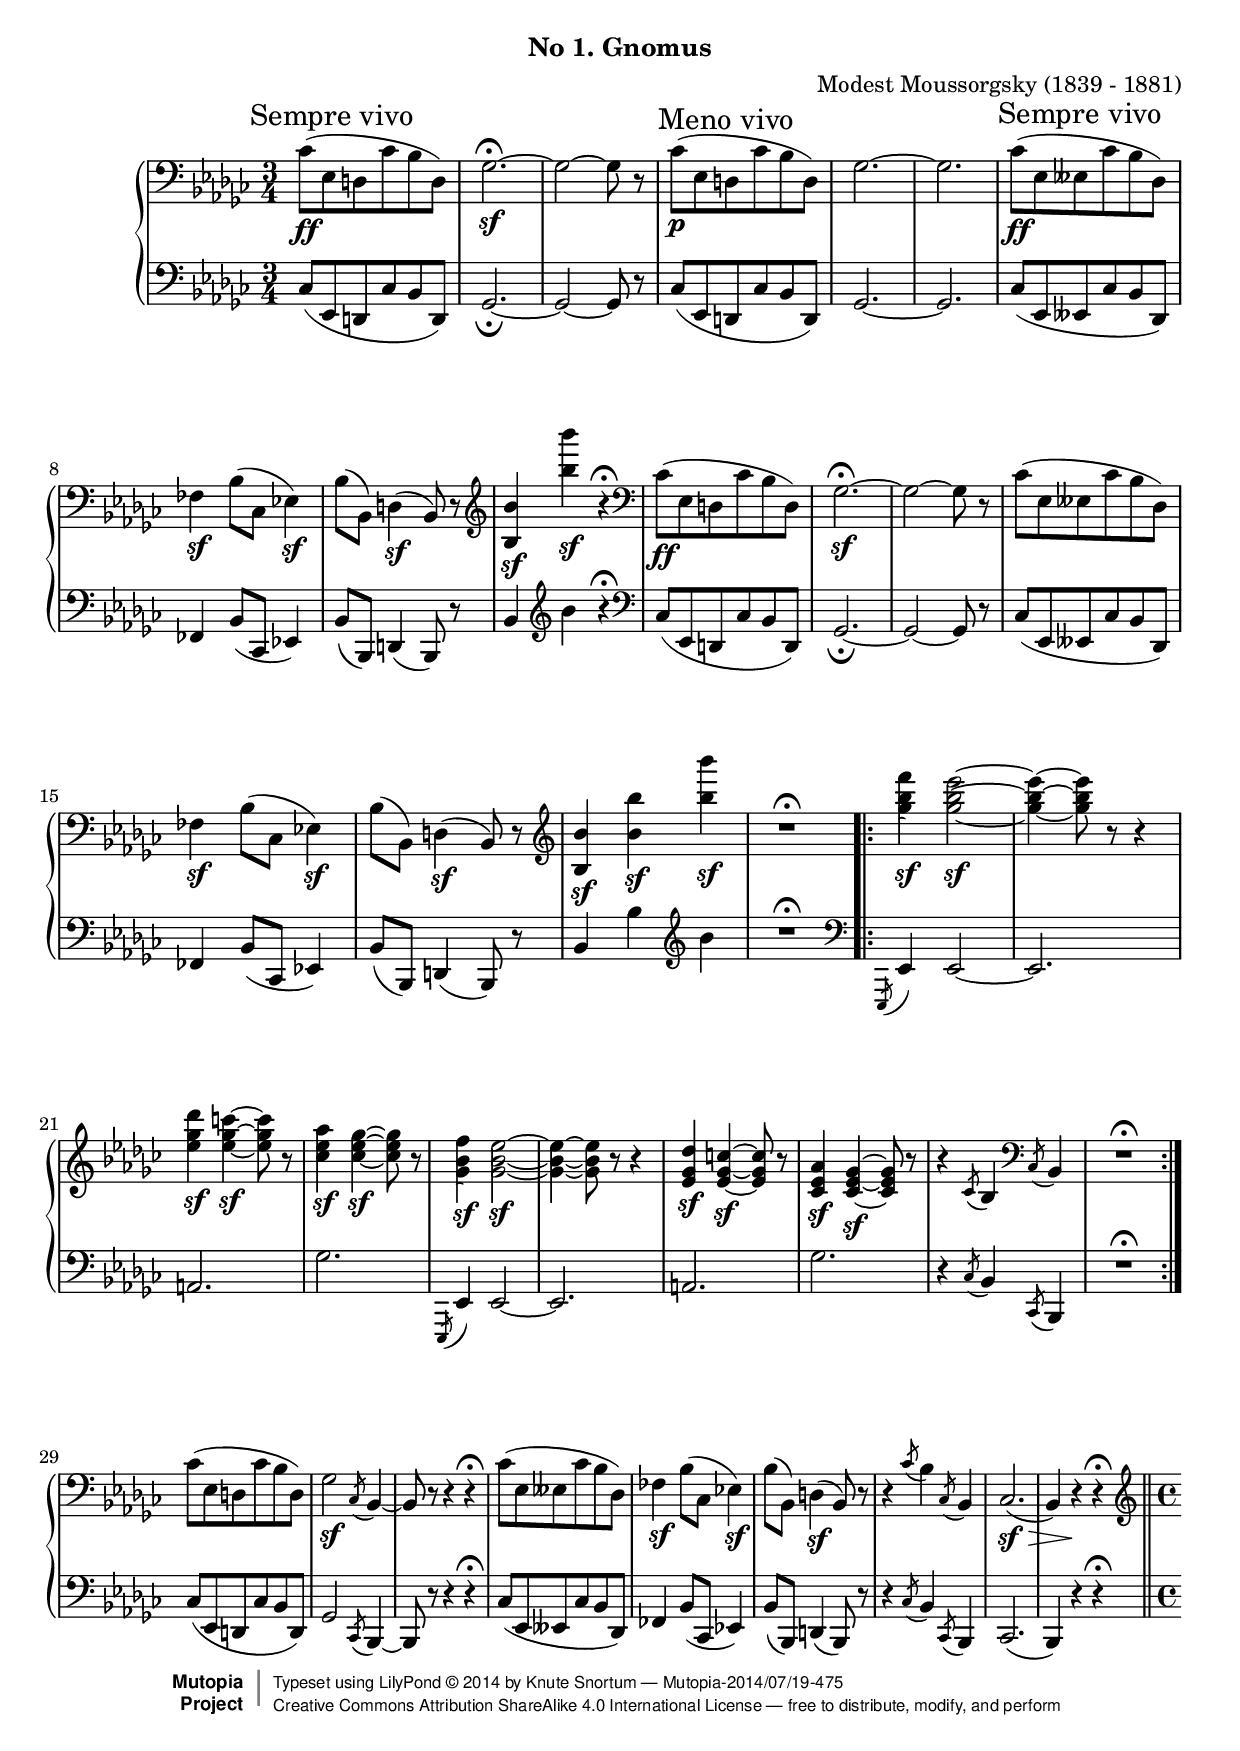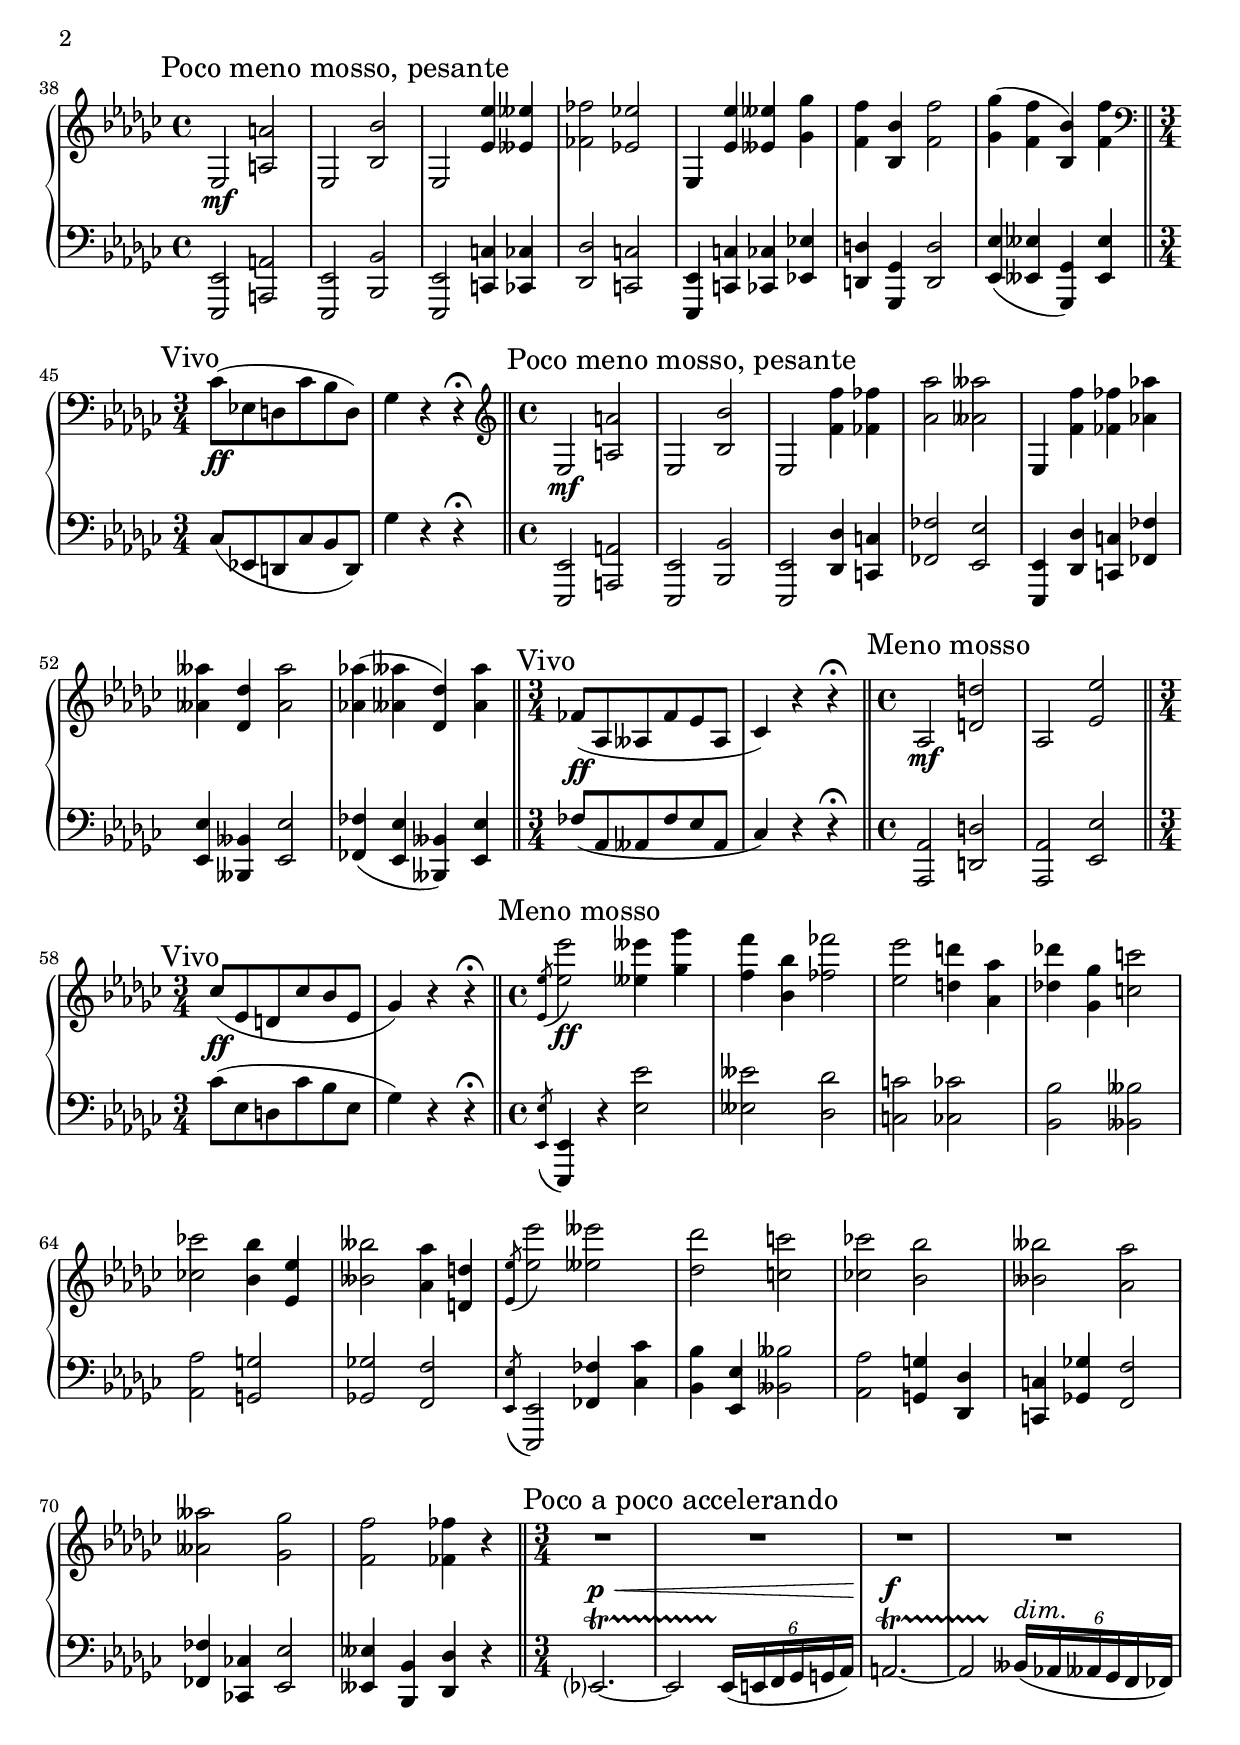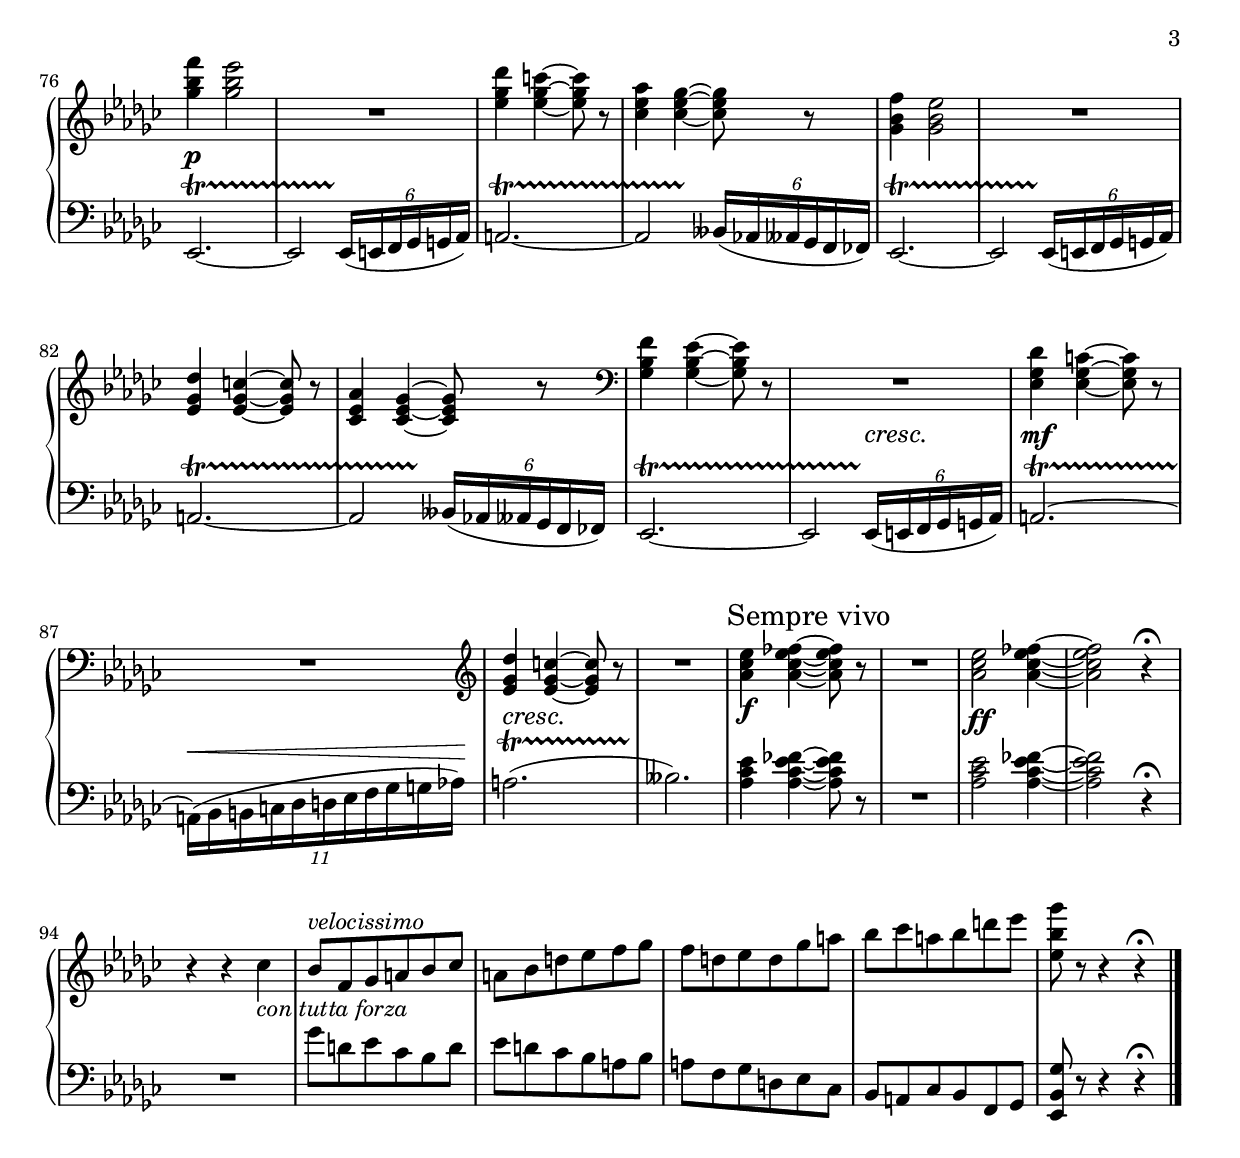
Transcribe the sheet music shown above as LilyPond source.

\version "2.18.2"
\language "english"

\header {
  %title        = "No 1. Gnomus"
  composer     = "Modest Moussorgsky (1839 - 1881)"
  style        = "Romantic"
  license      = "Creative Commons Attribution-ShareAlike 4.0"
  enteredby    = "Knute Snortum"
  date         = "1874"
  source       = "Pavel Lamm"

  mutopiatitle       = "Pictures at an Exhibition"
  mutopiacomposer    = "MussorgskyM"
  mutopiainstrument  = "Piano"
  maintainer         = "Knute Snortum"
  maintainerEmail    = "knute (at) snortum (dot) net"
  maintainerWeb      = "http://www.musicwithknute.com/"

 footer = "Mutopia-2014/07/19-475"
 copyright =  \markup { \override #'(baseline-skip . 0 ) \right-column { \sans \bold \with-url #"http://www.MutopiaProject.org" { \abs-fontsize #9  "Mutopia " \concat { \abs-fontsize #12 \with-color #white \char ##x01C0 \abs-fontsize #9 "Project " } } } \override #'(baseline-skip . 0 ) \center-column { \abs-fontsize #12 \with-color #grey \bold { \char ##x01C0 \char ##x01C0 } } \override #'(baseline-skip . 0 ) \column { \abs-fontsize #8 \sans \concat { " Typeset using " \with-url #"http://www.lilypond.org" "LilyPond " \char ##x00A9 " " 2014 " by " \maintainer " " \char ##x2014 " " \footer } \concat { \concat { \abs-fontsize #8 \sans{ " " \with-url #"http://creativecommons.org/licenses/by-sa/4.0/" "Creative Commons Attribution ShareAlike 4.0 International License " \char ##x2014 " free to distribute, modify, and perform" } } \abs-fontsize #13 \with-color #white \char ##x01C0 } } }
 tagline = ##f
}

sempreVivo = {
  \once
  \override Score.RehearsalMark.self-alignment-X = #LEFT
  \mark "Sempre vivo" 
}
menoVivo = {
  \once
  \override Score.RehearsalMark.self-alignment-X = #LEFT
  \mark  "Meno vivo" 
}
pesante = {
  \once
  \override Score.RehearsalMark.self-alignment-X = #LEFT
  \mark  "Poco meno mosso, pesante" 
}
vivo = {
  \once
  \override Score.RehearsalMark.self-alignment-X = #LEFT
  \mark  "Vivo" 
}
menoMosso = {
  \once
  \override Score.RehearsalMark.self-alignment-X = #LEFT
  \mark  "Meno mosso" 
}
pocoAccel = {
  \once
  \override Score.RehearsalMark.self-alignment-X = #LEFT
  \mark "Poco a poco accelerando"
}
veloc = \markup { \italic "velocissimo" }
forza = \markup { \italic "con tutta forza" }
noDash = \override DynamicTextSpanner.dash-period = #-1.0

upper = {
  \time 3/4
  \clef bass
  \sempreVivo 
  | cf'8 ( \ff ef d cf' bf d )
  | gf2. ~ \sf \fermata
  | gf2 ~ gf8 r
  \menoVivo 
  | cf'8 ( \p ef d cf' bf d )
  | gf2. ~
  | gf2.
  \sempreVivo 
  | cf'8 ( \ff ef eff cf' bf df )
  
  \barNumberCheck #8
  
  | ff4 \sf bf8 ( cf ef4 ) \sf
  | bf8 ( bf, ) d4 ( \sf bf,8 ) r
  | \clef treble <bf bf'>4 \sf <bf'' bf'''> \sf r \fermata
  | \clef bass cf'8 ( \ff ef d cf' bf d )
  | gf2. ~ \sf \fermata
  | gf2 ~ gf8 r
  | cf'8 ( ef eff cf' bf df )
  | ff4 \sf bf8 ( cf ef4 ) \sf
  
  \barNumberCheck #16
  
  | bf8 ( bf, ) d4 ( \sf bf,8 ) r
  | \clef treble <bf bf'>4 \sf <bf' bf''> \sf <bf'' bf'''> \sf 
  | R2. \fermataMarkup
  
  \repeat volta 2 {
    | \acciaccatura s8 <gf'' bf'' f'''>4 \sf <gf'' bf'' ef'''>2 ~ \sf
    | q4 ~ q8 r r4 \break
    | <ef'' gf'' df'''>4 \sf <ef'' gf'' c'''> \sf ~ q8 r
    | <cf'' ef'' af''>4 \sf <cf'' ef'' gf''> \sf ~ q8 r
    | \acciaccatura s8 <gf' bf' f''>4 \sf <gf' bf' ef''>2 ~ \sf
    
    % Prevent bar number check warnings when unfolding repeats
    \tag #'midi { \set Score.currentBarNumber = #24 }
    \barNumberCheck #24
    
    | q4 ~ q8 r r4
    | <ef' gf' df''>4 \sf <ef' gf' c''> \sf ~ q8 r
    | <cf' ef' af'>4 \sf <cf' ef' gf'> \sf ~ q8 r
    | r4 \acciaccatura cf'8 bf4 \clef bass \acciaccatura cf8 bf,4
    | R2. \fermataMarkup
  }
  \break
  
  \clef bass
  | cf'8 ( ef d cf' bf d )
  | gf2 \sf \acciaccatura cf8 bf,4 ~
  | bf,8 r r4 r4 \fermata
  
  \barNumberCheck #32
  
  | cf'8 ( ef eff cf' bf df )
  | ff4 \sf bf8 ( cf ef4 ) \sf
  | bf8 ( bf, ) d4 ( \sf bf,8 ) r
  | r4 \acciaccatura cf'8 bf4 \acciaccatura cf8 bf,4
  | cf2. \sf \> (
  | bf,4 ) r \! r \fermata \break
  
  \time 4/4
  \clef treble
  \bar "||"
  \pesante 
  | ef2 \mf <a a'>
  | ef2 <bf bf'>
  
  \barNumberCheck #40
  
  | ef2 <ef' ef''>4 <eff' eff''>
  | <ff' ff''>2 <ef' ef''>
  | ef4 <ef' ef''> <eff' eff''> <gf' gf''>
  | <f' f''>4 <bf bf'> <f' f''>2
  | <gf' gf''>4 ( <f' f''> <bf bf'> ) <f' f''> \break
  
  \clef bass
  \time 3/4
  \bar "||"
  \vivo 
  | cf'8 ( \ff ef d cf' bf d )
  | gf4 r r \fermata
  
  \clef treble
  \time 4/4
  \bar "||"
  \pesante 
  | ef2 \mf <a a'>
  
  \barNumberCheck #48
  
  | ef2 <bf bf'>
  | ef2 <f' f''>4 <ff' ff''>
  | <af' af''>2 <aff' aff''>
  | ef4 <f' f''> <ff' ff''> <af' af''>
  | <aff' aff''>4 <df' df''> <aff' aff''>2
  | <af' af''>4 ( <aff' aff''> <df' df''> ) <aff' aff''>
  
  \time 3/4
  \bar "||"
  \vivo 
  | ff'8 \ff ( af aff ff' ef' aff
  | cf'4 ) r r \fermata
  
  \barNumberCheck #56
  
  \time 4/4
  \bar "||"
  \menoMosso 
  | af2 \mf <d' d''>
  | af2 <ef' ef''>
  
  \time 3/4
  \bar "||"
  \vivo 
  | cf''8 \ff ( ef' d' cf'' bf' ef' 
  | gf'4 ) r r \fermata
  
  \time 4/4
  \bar "||"
  \menoMosso 
  | \acciaccatura <ef' ef''>8 <ef'' ef'''>2 \ff
    <eff'' eff'''>4 <gf'' gf'''>
  | <f'' f'''>4 <bf' bf''> <ff'' ff'''>2
  | <ef'' ef'''>2 <d'' d'''>4 <af' af''>
  | <df'' df'''>4 <gf' gf''> <c'' c'''>2
  
  \barNumberCheck #64
  
  | <cf'' cf'''>2 <bf' bf''>4 <ef' ef''>
  | <bff' bff''>2 <af' af''>4 <d' d''>
  | \acciaccatura <ef' ef''>8 <ef'' ef'''>2 <eff'' eff'''>
  | <df'' df'''>2 <c'' c'''>
  | <cf'' cf'''>2 <bf' bf''>
  | <bff' bff''>2 <af' af''>
  | <aff' aff''>2 <gf' gf''>
  | <f' f''>2 <ff' ff''>4 r
  
  \barNumberCheck #72
  
  \time 3/4
  \bar "||"
  \pocoAccel
  | R2. 
  | R2. * 3
  | <gf'' bf'' f'''>4 <gf'' bf'' ef'''>2
  | R2.
  | <ef'' gf'' df'''>4 <ef'' gf'' c'''> ~ q8 r
  | <cf'' ef'' af''>4 <cf'' ef'' gf''> ~ q8 r
  
  \barNumberCheck #80
  
  | <gf' bf' f''>4 <gf' bf' ef''>2
  | R2.
  | <ef' gf' df''>4 <ef' gf' c''> ~ q8 r
  | <cf' ef' af'>4 <cf' ef' gf'> ~ q8 r
  \clef bass
  | <gf bf f'>4 <gf bf ef'> ~ q8 r
  | R2.
  | <ef gf df'>4 <ef gf c'> ~ q8 r
  | R2.
  
  \barNumberCheck #88
  
  \clef treble
  | <ef' gf' df''>4 <ef' gf' c''> ~ q8 r
  | R2.
  \sempreVivo
  | <af' cf'' ef''>4 \f <af' cf'' ef'' ff''> ~ q8 r
  | R2.
  | <af' cf'' ef''>2 \ff <af' cf'' ef'' ff''>4 ~
  | q2 r4 \fermata
  \relative c'' {
    | r4 r cf _ \forza
    | bf8 ^ \veloc f gf a bf cf
    
    \barNumberCheck #96
    
    | a8 bf d ef f gf
    | f8 d ef d gf a
    | bf8 cf a bf d ef
    | <gf bf, ef,>8 r r4 r \fermata
    | \bar "|."
  }
}

lower = {
  \time 3/4
  \clef bass
  
  | cf8 ( ef, d, cf bf, d, )
  | gf,2. ~ _ \fermata
  | gf,2 ~ gf,8 r
  | cf8 ( ef, d, cf bf, d, )
  | gf,2. ~
  | gf,2.
  | cf8 ( ef, eff, cf bf, df, )
  
  \barNumberCheck #8
  
  | ff,4 bf,8 ( cf, ef,4 )
  | bf,8 ( bf,, ) d,4 ( bf,,8 ) r
  | bf,4 \clef treble bf' r \fermata
  | \clef bass cf8 ( ef, d, cf bf, d, )
  | gf,2. ~ _ \fermata
  | gf,2 ~ gf,8 r
  | cf8 ( ef, eff, cf bf, df, )
  | ff,4 bf,8 ( cf, ef,4 )
  
  \barNumberCheck #16
  
  | bf,8 ( bf,, ) d,4 ( bf,,8 ) r
  | bf,4 bf \clef treble bf'
  | R2. \fermataMarkup 
  \clef bass
  
  \repeat volta 2 {
    | \acciaccatura ef,,8 ef,4 ef,2 ~
    | ef,2.
    | a,2.
    | gf2.
    | \acciaccatura ef,,8 ef,4 ef,2 ~
    
    % Prevent bar number check warnings when unfolding repeats
    \tag #'midi { \set Score.currentBarNumber = #24 }
    \barNumberCheck #24
    
    | ef,2.
    | a,2.
    | gf2.
    | r4 \acciaccatura cf8 bf,4 \acciaccatura cf,8 bf,,4
    | R2. \fermataMarkup
  }
  
  | cf8 ( ef, d, cf bf, d, )
  | gf,2 \acciaccatura cf,8 bf,,4 ~
  | bf,,8 r r4 r \fermata
  
  \barNumberCheck #32
  
  | cf8 ( ef, eff, cf bf, df, )
  | ff,4 bf,8 ( cf, ef,4 )
  | bf,8 ( bf,, ) d,4 ( bf,,8 ) r
  | r4 \acciaccatura cf8 bf,4 \acciaccatura cf,8 bf,,4
  | cf,2. (
  | bf,,4 ) r r \fermata 
  
  \time 4/4
  | <ef, ef,,>2 <a, a,,>
  | <ef, ef,,>2 <bf, bf,,>
  
  \barNumberCheck #40
  
  | <ef, ef,,>2 <c c,>4 <cf cf,>
  | <df df,>2 <c c,>
  | <ef, ef,,>4 <c c,> <cf cf,> <ef ef,>
  | <d d,>4 <gf, gf,,> <d d,>2
  | <ef ef,>4 ( <eff eff,> <gf, gf,,> ) <eff eff,>
  
  \time 3/4
  | cf8 ( ef, d, cf bf, d, )
  | gf4 r r \fermata
  
  \time 4/4
  | <ef, ef,,>2 <a, a,,>
  
  \barNumberCheck #48
  
  | <ef, ef,,>2 <bf, bf,,>
  | <ef, ef,,>2 <df df,>4 <c c,>
  | <ff ff,>2 <ef ef,>
  | <ef, ef,,>4 <df df,> <c c,> <ff ff,>
  | <ef ef,>4 <bff, bff,,> <ef ef,>2
  | <ff ff,>4 ( <ef ef,> <bff, bff,,> ) <ef ef,>
  
  \time 3/4
  | ff8 ( af, aff, ff ef aff,
  | cf4 ) r r \fermata
  
  \barNumberCheck #56
  
  \time 4/4
  | <af, af,,>2 <d d,>
  | <af, af,,>2 <ef ef,>
  
  \time 3/4
  | cf'8 ( ef d cf' bf ef 
  | gf4 ) r r \fermata
  
  \time 4/4
  | \acciaccatura <ef ef,>8 <ef, ef,,>4 r <ef' ef>2
  | <eff' eff>2 <df' df>
  | <c' c>2 <cf cf'>
  | <bf bf,>2 <bff bff,>
  
  \barNumberCheck #64
  
  | <af af,>2 <g g,>
  | <gf gf,>2 <f f,>
  | \acciaccatura <ef ef,>8 <ef, ef,,>2 <ff ff,>4 <cf cf'>
  | <bf bf,>4 <ef ef,> <bff bff,>2
  | <af af,>2 <g g,>4 <df df,>
  | <c c,>4 <gf gf,> <f f,>2
  | <ff ff,>4 <cf cf,> <ef ef,>2
  | <eff eff,>4 <bf, bf,,> <df df,> r
  
  \barNumberCheck #72
  
  \time 3/4
  \tag #'layout {
    | ef,?2. ^ \p \startTrillSpan ^ \< ~
    | ef,2 \tuplet 6/4 { 
      ef,16 \stopTrillSpan ( [ e, f, gf, g, af, \! ] ) 
    }
    | a,2. ^ \f \startTrillSpan ~
    | a,2 \tuplet 6/4 {
      bff,16 ^ \dim \stopTrillSpan ( [ af, aff, gf, f, ff, ] )
    }
    | ef,2. ^ \p \startTrillSpan  ~
    | ef,2 \tuplet 6/4 { 
      ef,16 \stopTrillSpan ( [ e, f, gf, g, af, ] ) 
    }
    | a,2. \startTrillSpan ~
    | a,2 \tuplet 6/4 {
      bff,16 \stopTrillSpan ( [ af, aff, gf, f, ff, ] )
    }    
  }
  
  \tag #'midi {
    | \repeat unfold 6 { ef,16 f, }
    | \repeat unfold 4 { ef,16 f, } \tuplet 6/4 { 
      ef,16 ( [ e, f, gf, g, af, ] ) 
    }  
    | \repeat unfold 6 { a,16 bf, }
    | \repeat unfold 4 { a,16 bf, } \tuplet 6/4 {
      bff,16 ( [ af, aff, gf, f, ff, ] )
    }
    | \repeat unfold 6 { ef,16 f, }
    | \repeat unfold 4 { ef,16 f, } \tuplet 6/4 { 
      ef,16 ( [ e, f, gf, g, af, ] ) 
    }  
    | \repeat unfold 6 { a,16 bf, }
    | \repeat unfold 4 { a,16 bf, } \tuplet 6/4 {
      bff,16 ( [ af, aff, gf, f, ff, ] )
    }          
  }
  
  \barNumberCheck #80
  
  \tag #'layout {
    | ef,2. \startTrillSpan  ~
    | ef,2 \tuplet 6/4 { 
      ef,16 \stopTrillSpan ( [ e, f, gf, g, af, ] ) 
    }
    | a,2. \startTrillSpan ~
    | a,2 \tuplet 6/4 {
      bff,16 \stopTrillSpan ( [ af, aff, gf, f, ff, ] )
    }
    | ef,2. \startTrillSpan  ~
    | ef,2 \tuplet 6/4 { 
      ef,16 ^ \cresc \stopTrillSpan ( [ e, f, gf, g, af, ] ) 
    }
    | a,2. ^ \mf \startTrillSpan ~
    | \tuplet 11/12 {  
      a,16 ^ \< \stopTrillSpan ( [ bf, b, c df d ef f gf g af \! ] ) 
    }
  }
  
  \tag #'midi {
    | \repeat unfold 6 { ef,16 f, }
    | \repeat unfold 4 { ef,16 f, } \tuplet 6/4 { 
      ef,16 ( [ e, f, gf, g, af, ] ) 
    }  
    | \repeat unfold 6 { a,16 bf, }
    | \repeat unfold 4 { a,16 bf, } \tuplet 6/4 {
      bff,16 ( [ af, aff, gf, f, ff, ] )
    }
    | \repeat unfold 6 { ef,16 f, }
    | \repeat unfold 4 { ef,16 f, } \tuplet 6/4 { 
      ef,16 ( [ e, f, gf, g, af, ] ) 
    }  
    | \repeat unfold 6 { a,16 bf, }
    | \tuplet 11/12 {
      bff,16 ( [ bf, b, c df d ef f gf g af ] )
    }          
  }  
  
  \barNumberCheck #88

  \tag #'layout {
    | a2. ^ \cresc \startTrillSpan (
    | bff2. ) \stopTrillSpan  
  }
  
  \tag #'midi {
    | \repeat unfold 6 { a16 bf }
    | \repeat unfold 6 { a16 bf }
  }
  
  | <af cf' ef'>4 \! <af cf' ef' ff'> ~ q8 r
  | R2.
  | <af cf' ef'>2 <af cf' ef' ff'>4 ~
  | q2 r4 \fermata
  \relative c'' {
    | R2.
    | gf8 d ef cf bf d
    
    \barNumberCheck #96
    
    | ef8 d cf bf a bf
    | a8 f gf d ef cf
    | bf8 a cf bf f gf
    | <ef bf' gf'>8 r r4 r \fermata
  }
}

global = {
  \key ef \minor
  \accidentalStyle piano
  \noDash
}

\bookpart {
  \header {
    subtitle = "No 1. Gnomus"
  }
  \score {
    \keepWithTag #'layout
    \new PianoStaff 
    <<
      \new Staff = "up" {
        \global
        \upper
      }
      \new Staff = "down" {
        \global
        \lower
      }
    >>
    \layout {
    }
  }
}

% MIDI only
\score {
  \keepWithTag #'midi
  \unfoldRepeats {
    \new PianoStaff 
    <<
      \new Staff = "up" {
        \global
        \upper
      }
      \new Staff = "down" {
        \global
        \lower
      }
    >>
  }
  \midi { 
    \tempo 4 = 230
  }
}
